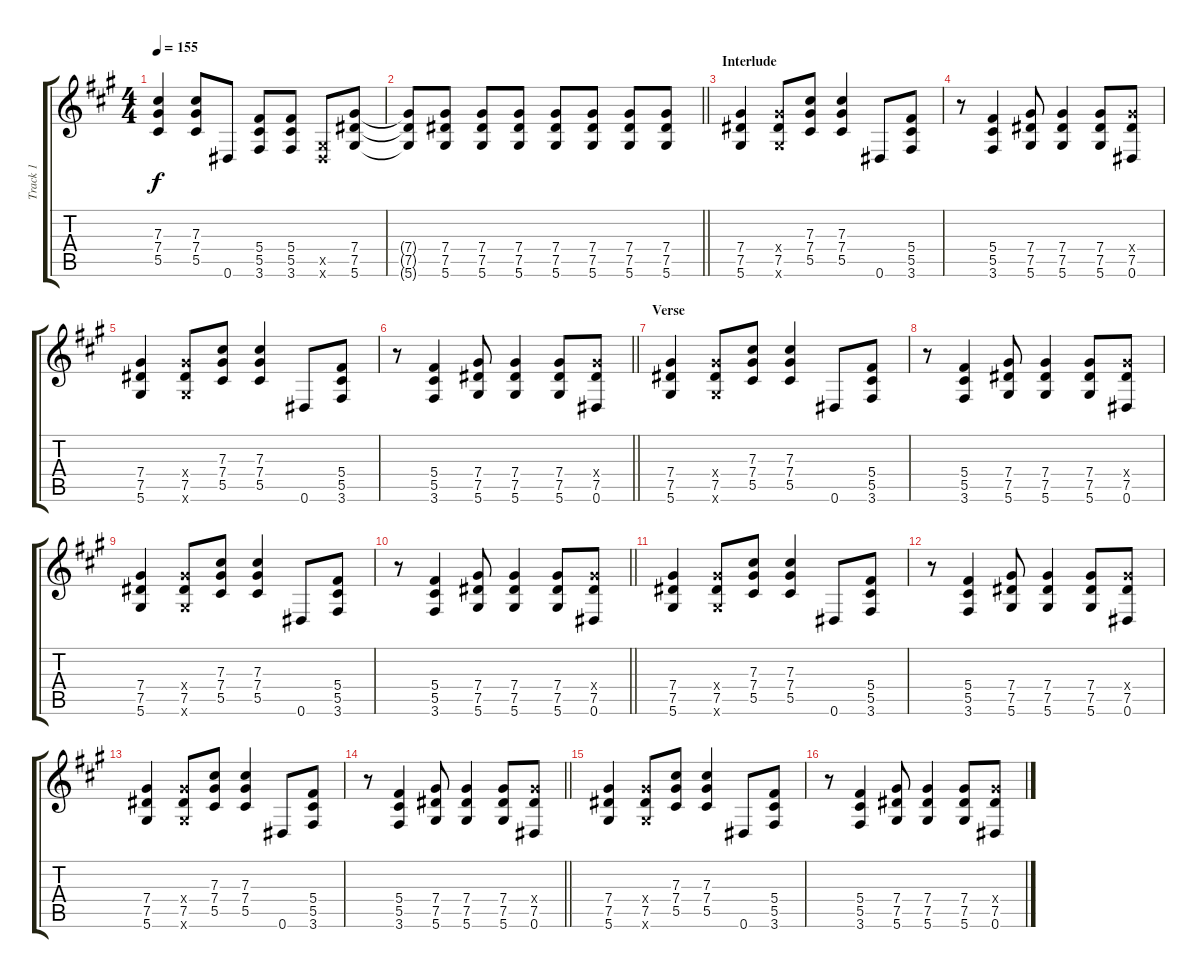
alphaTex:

\track ("Track 1" "Track 1") {instrument distortionguitar}
\staff {score tabs}
\tuning (Eb4 Bb3 Gb3 Db3 Ab2 Eb2) {hide}
\ts (4 4)
\tempo 155
\clef g2
\ks a
(7.3 7.4 5.5).4{dy f} (7.3 7.4 5.5).8 0.6.8 (5.4 5.5 3.6).8 (5.4 5.5 3.6).8 (0.5{x} 0.6{x}).8 (7.4 7.5 5.6).8 |
\barLineRight lightlight
(7.4{t} 7.5{t} 5.6{t}).8 (7.4 7.5 5.6).8 (7.4 7.5 5.6).8 (7.4 7.5 5.6).8 (7.4 7.5 5.6).8 (7.4 7.5 5.6).8 (7.4 7.5 5.6).8 (7.4 7.5 5.6).8 |
\section ("" "Interlude")
(7.4 7.5 5.6).4 (7.4{x} 7.5 5.6{x}).8 (7.3 7.4 5.5).8 (7.3 7.4 5.5).4 0.6.8 (5.4 5.5 3.6).8 |
r.8 (5.4 5.5 3.6).4 (7.4 7.5 5.6).8 (7.4 7.5 5.6).4 (7.4 7.5 5.6).8 (7.4{x} 7.5 0.6).8 |
(7.4 7.5 5.6).4 (7.4{x} 7.5 5.6{x}).8 (7.3 7.4 5.5).8 (7.3 7.4 5.5).4 0.6.8 (5.4 5.5 3.6).8 |
\barLineRight lightlight
r.8 (5.4 5.5 3.6).4 (7.4 7.5 5.6).8 (7.4 7.5 5.6).4 (7.4 7.5 5.6).8 (7.4{x} 7.5 0.6).8 |
\section ("" "Verse")
(7.4 7.5 5.6).4 (7.4{x} 7.5 5.6{x}).8 (7.3 7.4 5.5).8 (7.3 7.4 5.5).4 0.6.8 (5.4 5.5 3.6).8 |
r.8 (5.4 5.5 3.6).4 (7.4 7.5 5.6).8 (7.4 7.5 5.6).4 (7.4 7.5 5.6).8 (7.4{x} 7.5 0.6).8 |
(7.4 7.5 5.6).4 (7.4{x} 7.5 5.6{x}).8 (7.3 7.4 5.5).8 (7.3 7.4 5.5).4 0.6.8 (5.4 5.5 3.6).8 |
\barLineRight lightlight
r.8 (5.4 5.5 3.6).4 (7.4 7.5 5.6).8 (7.4 7.5 5.6).4 (7.4 7.5 5.6).8 (7.4{x} 7.5 0.6).8 |
(7.4 7.5 5.6).4 (7.4{x} 7.5 5.6{x}).8 (7.3 7.4 5.5).8 (7.3 7.4 5.5).4 0.6.8 (5.4 5.5 3.6).8 |
r.8 (5.4 5.5 3.6).4 (7.4 7.5 5.6).8 (7.4 7.5 5.6).4 (7.4 7.5 5.6).8 (7.4{x} 7.5 0.6).8 |
(7.4 7.5 5.6).4 (7.4{x} 7.5 5.6{x}).8 (7.3 7.4 5.5).8 (7.3 7.4 5.5).4 0.6.8 (5.4 5.5 3.6).8 |
\barLineRight lightlight
r.8 (5.4 5.5 3.6).4 (7.4 7.5 5.6).8 (7.4 7.5 5.6).4 (7.4 7.5 5.6).8 (7.4{x} 7.5 0.6).8 |
(7.4 7.5 5.6).4 (7.4{x} 7.5 5.6{x}).8 (7.3 7.4 5.5).8 (7.3 7.4 5.5).4 0.6.8 (5.4 5.5 3.6).8 |
r.8 (5.4 5.5 3.6).4 (7.4 7.5 5.6).8 (7.4 7.5 5.6).4 (7.4 7.5 5.6).8 (7.4{x} 7.5 0.6).8
